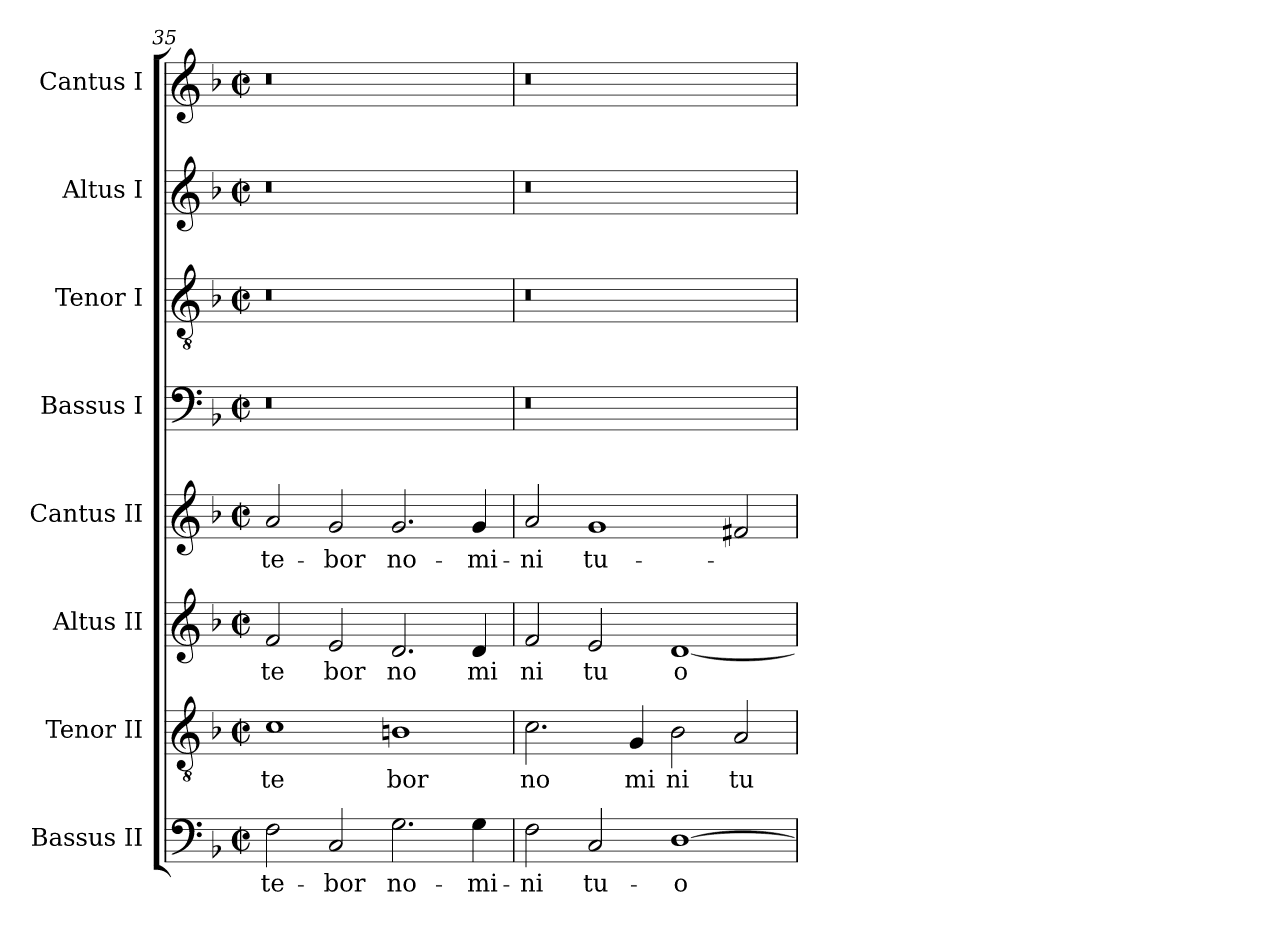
**kern	**text	**kern	**text	**kern	**text	**kern	**text	**kern	**kern	**kern	**kern
*part8	*part8	*part7	*part7	*part6	*part6	*part5	*part5	*part4	*part3	*part2	*part1
*staff8	*staff8	*staff7	*staff7	*staff6	*staff6	*staff5	*staff5	*staff4	*staff3	*staff2	*staff1
*I"Bassus II	*	*I"Tenor II	*	*I"Altus II	*	*I"Cantus II	*	*I"Bassus I	*I"Tenor I	*I"Altus I	*I"Cantus I
*clefF4	*	*clefGv2	*	*clefG2	*	*clefG2	*	*clefF4	*clefGv2	*clefG2	*clefG2
*k[b-]	*	*k[b-]	*	*k[b-]	*	*k[b-]	*	*k[b-]	*k[b-]	*k[b-]	*k[b-]
*F:	*	*F:	*	*F:	*	*F:	*	*F:	*F:	*F:	*F:
*M2/2	*	*M2/2	*	*M2/2	*	*M2/2	*	*M2/2	*M2/2	*M2/2	*M2/2
*met(c|)	*	*met(c|)	*	*met(c|)	*	*met(c|)	*	*met(c|)	*met(c|)	*met(c|)	*met(c|)
=35	=35	=35	=35	=35	=35	=35	=35	=35	=35	=35	=35
!	!LO:LY:b:cj	!	!LO:LY:b:cj	!	!LO:LY:b:cj	!	!LO:LY:b:cj	!	!	!	!
2F\	-te-	1c	te	2f/	te	2a/	-te-	0r	0r	0r	0r
!	!LO:LY:b:cj	!	!	!	!LO:LY:b:cj	!	!LO:LY:b:cj	!	!	!	!
2C/	-bor	.	.	2e/	bor	2g/	-bor	.	.	.	.
!	!LO:LY:b:cj	!	!LO:LY:b:cj	!	!LO:LY:b:cj	!	!LO:LY:b:cj	!	!	!	!
2.G\	no-	1Bn	bor	2.d/	no	2.g/	no-	.	.	.	.
!	!LO:LY:b:cj	!	!	!	!LO:LY:b:cj	!	!LO:LY:b:cj	!	!	!	!
4G\	-mi-	.	.	4d/	mi	4g/	-mi-	.	.	.	.
=36	=36	=36	=36	=36	=36	=36	=36	=36	=36	=36	=36
!	!LO:LY:b:cj	!	!LO:LY:b:cj	!	!LO:LY:b:cj	!	!LO:LY:b:cj	!	!	!	!
2F\	-ni	2.c\	no	2f/	ni	2a/	-ni	0r	0r	0r	0r
!	!LO:LY:b:cj	!	!	!	!LO:LY:b:cj	!	!LO:LY:b:cj	!	!	!	!
2C/	tu-	.	.	2e/	tu	1g	tu-	.	.	.	.
!	!	!	!LO:LY:b:cj	!	!	!	!	!	!	!	!
.	.	4G/	mi	.	.	.	.	.	.	.	.
!	!LO:LY:b:rj	!	!LO:LY:b:cj	!	!LO:LY:b:rj	!	!	!	!	!	!
[>1D	-o	2B-\	ni	[<1d	o	.	.	.	.	.	.
!	!	!	!LO:LY:b:cj	!	!	!	!	!	!	!	!
.	.	2A/	tu	.	.	2f#/	.	.	.	.	.
=	=	=	=	=	=	=	=	=	=	=	=
*-	*-	*-	*-	*-	*-	*-	*-	*-	*-	*-	*-
